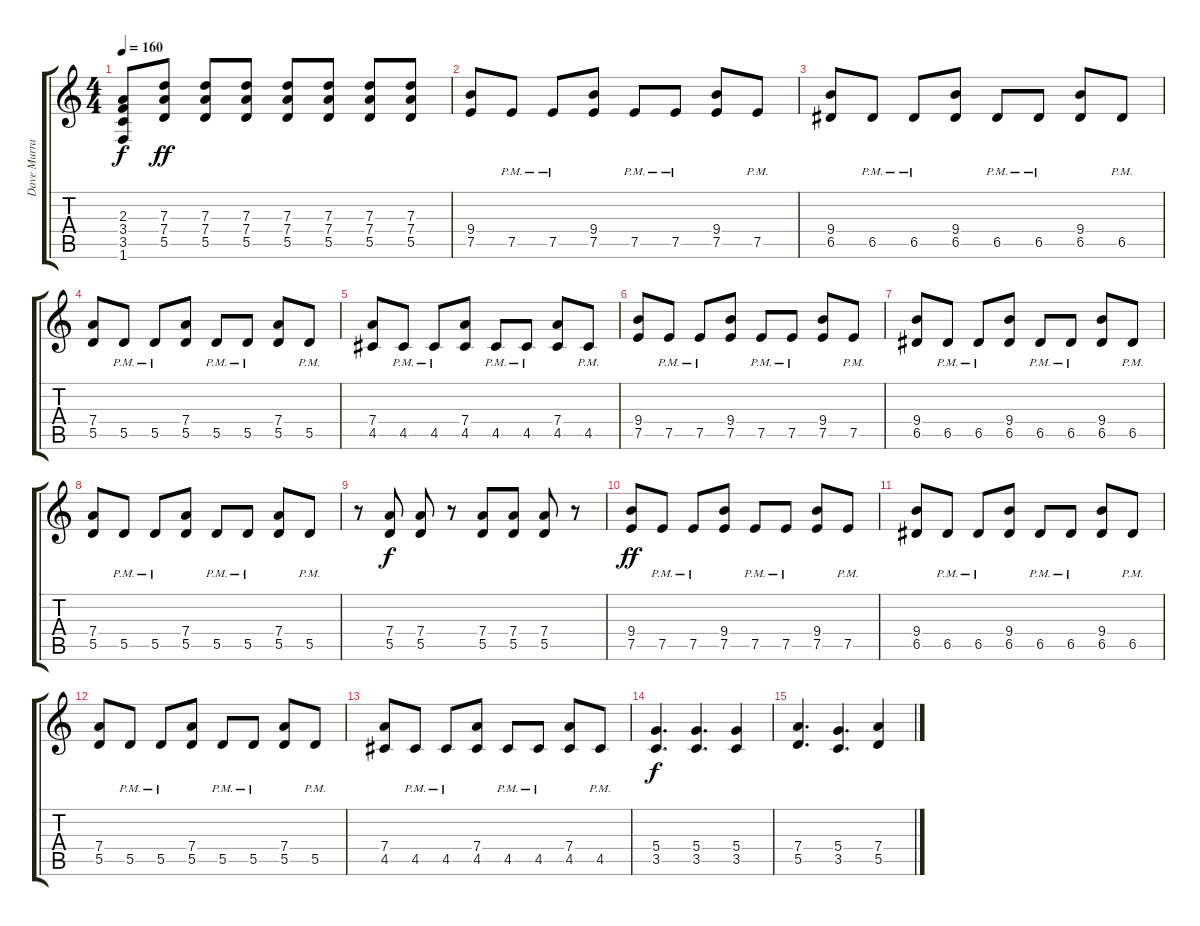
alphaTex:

\track ("Dave Murray" "Dave Murra") {instrument distortionguitar}
\staff {score tabs}
\tuning (E4 B3 G3 D3 A2 E2) {hide}
\ts (4 4)
\tempo 160
\clef g2
\ks c
(2.3{t} 3.4{t} 3.5{t} 1.6{t}).8{dy f} (7.3 7.4 5.5).8{dy ff} (7.3 7.4 5.5).8 (7.3 7.4 5.5).8 (7.3 7.4 5.5).8 (7.3 7.4 5.5).8 (7.3 7.4 5.5).8 (7.3 7.4 5.5).8 |
(9.4 7.5).8 7.5{pm}.8 7.5{pm}.8 (9.4 7.5).8 7.5{pm}.8 7.5{pm}.8 (9.4 7.5).8 7.5{pm}.8 |
(9.4 6.5).8 6.5{pm}.8 6.5{pm}.8 (9.4 6.5).8 6.5{pm}.8 6.5{pm}.8 (9.4 6.5).8 6.5{pm}.8 |
(7.4 5.5).8 5.5{pm}.8 5.5{pm}.8 (7.4 5.5).8 5.5{pm}.8 5.5{pm}.8 (7.4 5.5).8 5.5{pm}.8 |
(7.4 4.5).8 4.5{pm}.8 4.5{pm}.8 (7.4 4.5).8 4.5{pm}.8 4.5{pm}.8 (7.4 4.5).8 4.5{pm}.8 |
(9.4 7.5).8 7.5{pm}.8 7.5{pm}.8 (9.4 7.5).8 7.5{pm}.8 7.5{pm}.8 (9.4 7.5).8 7.5{pm}.8 |
(9.4 6.5).8 6.5{pm}.8 6.5{pm}.8 (9.4 6.5).8 6.5{pm}.8 6.5{pm}.8 (9.4 6.5).8 6.5{pm}.8 |
(7.4 5.5).8 5.5{pm}.8 5.5{pm}.8 (7.4 5.5).8 5.5{pm}.8 5.5{pm}.8 (7.4 5.5).8 5.5{pm}.8 |
r.8 (7.4 5.5).8{dy f} (7.4 5.5).8 r.8 (7.4 5.5).8 (7.4 5.5).8 (7.4 5.5).8 r.8 |
(9.4 7.5).8{dy ff} 7.5{pm}.8 7.5{pm}.8 (9.4 7.5).8 7.5{pm}.8 7.5{pm}.8 (9.4 7.5).8 7.5{pm}.8 |
(9.4 6.5).8 6.5{pm}.8 6.5{pm}.8 (9.4 6.5).8 6.5{pm}.8 6.5{pm}.8 (9.4 6.5).8 6.5{pm}.8 |
(7.4 5.5).8 5.5{pm}.8 5.5{pm}.8 (7.4 5.5).8 5.5{pm}.8 5.5{pm}.8 (7.4 5.5).8 5.5{pm}.8 |
(7.4 4.5).8 4.5{pm}.8 4.5{pm}.8 (7.4 4.5).8 4.5{pm}.8 4.5{pm}.8 (7.4 4.5).8 4.5{pm}.8 |
(5.4 3.5).4{d dy f} (5.4 3.5).4{d} (5.4 3.5).4 |
(7.4 5.5).4{d} (5.4 3.5).4{d} (7.4 5.5).4
